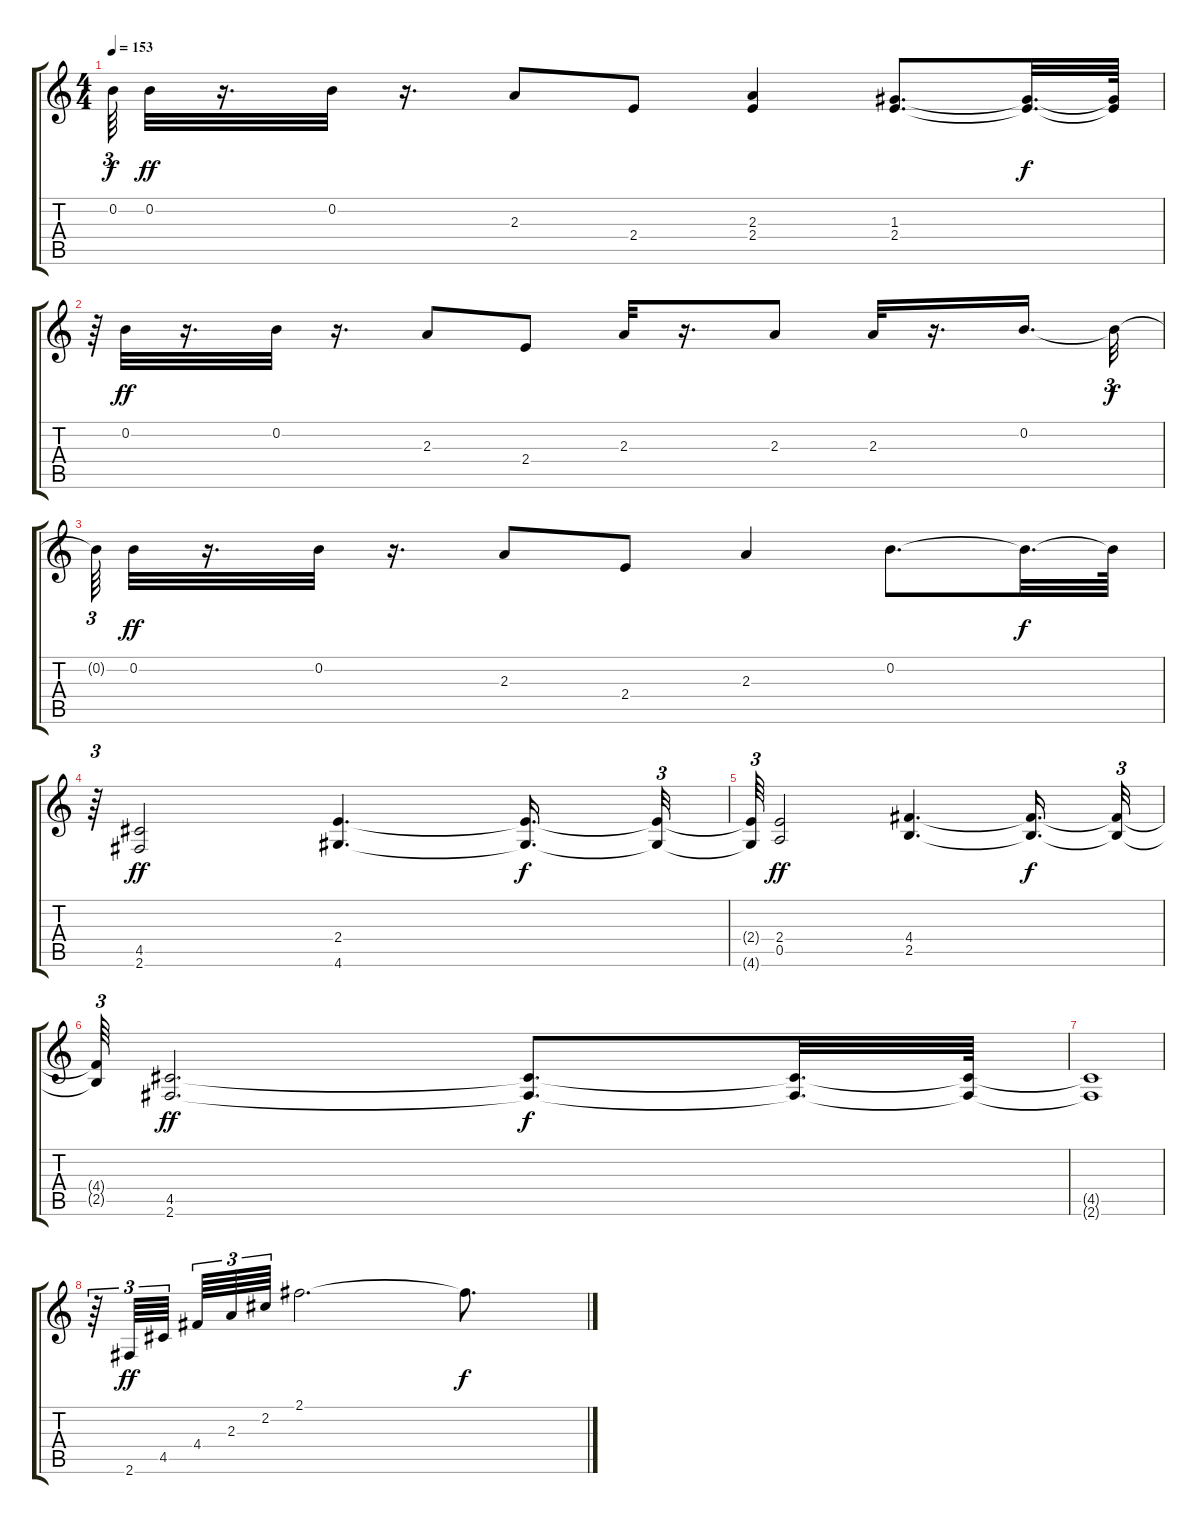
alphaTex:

\track "" {instrument acousticguitarsteel}
\staff {score tabs}
\tuning (E4 B3 G3 D3 A2 E2) {hide}
\ts (4 4)
\tempo 153
\clef g2
\ks c
0.2{t}.64{tu (3 2) dy f} 0.2.32{dy ff} r.16{d} 0.2.32 r.16{d} 2.3.8 2.4.8 (2.3 2.4).4 (1.3 2.4).8{d} (1.3{t} 2.4{t}).32{d dy f} (1.3{t} 2.4{t}).64 |
r.64{tu (3 2)} 0.2.32{dy ff} r.16{d} 0.2.32 r.16{d} 2.3.8 2.4.8 2.3.32 r.16{d} 2.3.8 2.3.32 r.16{d} 0.2.16{d} 0.2{t}.32{tu (3 2) dy f} |
0.2{t}.64{tu (3 2)} 0.2.32{dy ff} r.16{d} 0.2.32 r.16{d} 2.3.8 2.4.8 2.3.4 0.2.8{d} 0.2{t}.32{d dy f} 0.2{t}.64 |
r.64{tu (3 2)} (4.5 2.6).2{dy ff} (2.4 4.6).4{d} (2.4{t} 4.6{t}).16{d dy f} (2.4{t} 4.6{t}).32{tu (3 2)} |
(2.4{t} 4.6{t}).64{tu (3 2)} (2.4 0.5).2{dy ff} (4.4 2.5).4{d} (4.4{t} 2.5{t}).16{d dy f} (4.4{t} 2.5{t}).32{tu (3 2)} |
(4.4{t} 2.5{t}).64{tu (3 2)} (4.5 2.6).2{d dy ff} (4.5{t} 2.6{t}).8{d dy f} (4.5{t} 2.6{t}).32{d} (4.5{t} 2.6{t}).64 |
(4.5{t} 2.6{t}).1 |
r.64{tu (3 2)} 2.6.64{tu (3 2) dy ff} 4.5.64{tu (3 2) beam splitsecondary} 4.4.64{tu (3 2)} 2.3.64{tu (3 2)} 2.2.64{tu (3 2)} 2.1.2{d} 2.1{t}.8{d dy f}
